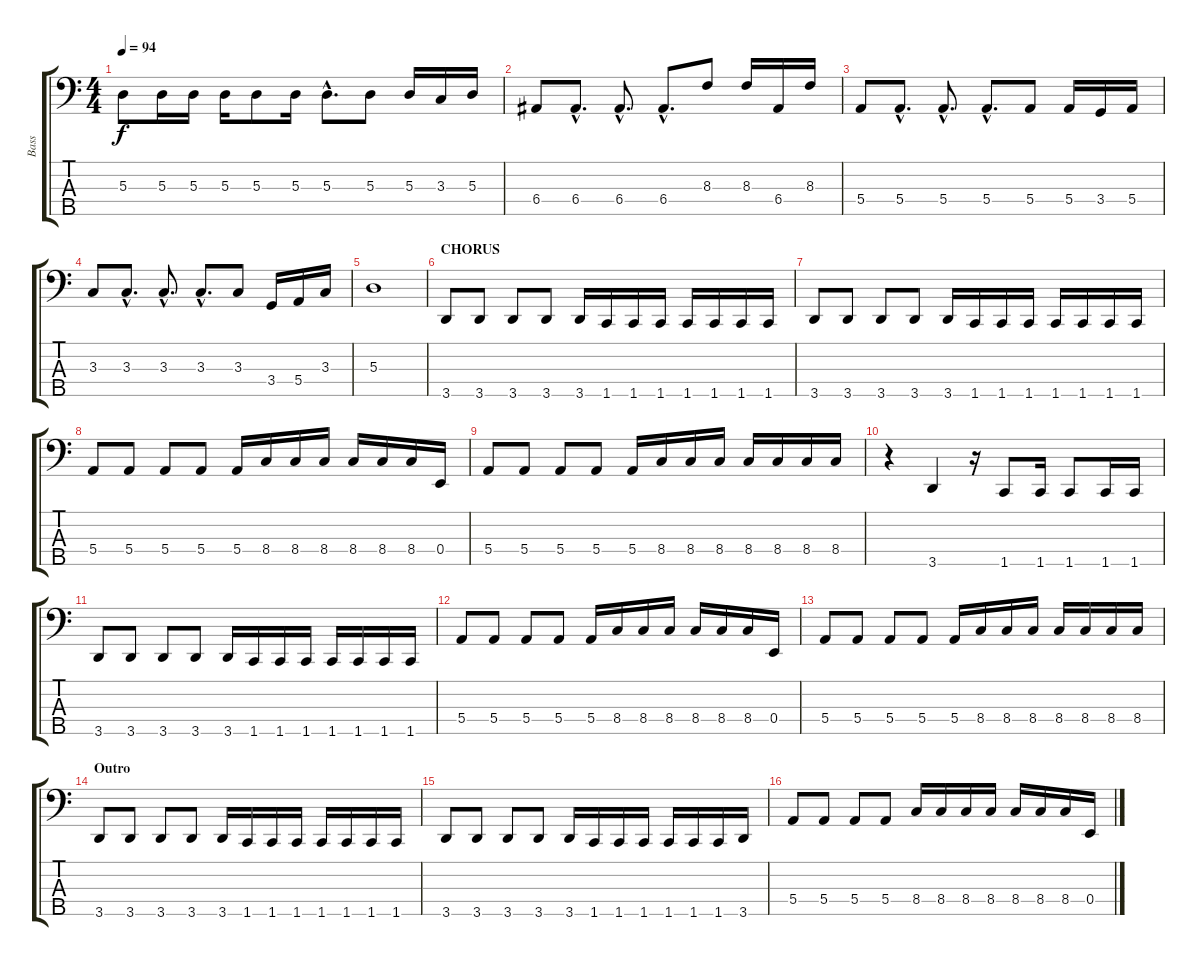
\track ("Bass" "Bass") {instrument electricbassfinger}
\staff {score tabs}
\tuning (G2 D2 A1 E1 B0) {hide}
\ts (4 4)
\tempo 94
\clef f4
\ks c
5.3.8{dy f} 5.3.16 5.3.16 5.3.16 5.3.8 5.3.16 5.3{hac}.8{d} 5.3.8 5.3.16 3.3.16 5.3.16 |
6.4.8 6.4{hac}.8{d} 6.4{hac}.8{d} 6.4{hac}.8{d} 8.3.8 8.3.16 6.4.16 8.3.16 |
5.4.8 5.4{hac}.8{d} 5.4{hac}.8{d} 5.4{hac}.8{d} 5.4.8 5.4.16 3.4.16 5.4.16 |
3.3.8 3.3{hac}.8{d} 3.3{hac}.8{d} 3.3{hac}.8{d} 3.3.8 3.4.16 5.4.16 3.3.16 |
5.3.1 |
\section ("" "CHORUS")
3.5.8 3.5.8 3.5.8 3.5.8 3.5.16 1.5.16 1.5.16 1.5.16 1.5.16 1.5.16 1.5.16 1.5.16 |
3.5.8 3.5.8 3.5.8 3.5.8 3.5.16 1.5.16 1.5.16 1.5.16 1.5.16 1.5.16 1.5.16 1.5.16 |
5.4.8 5.4.8 5.4.8 5.4.8 5.4.16 8.4.16 8.4.16 8.4.16 8.4.16 8.4.16 8.4.16 0.4.16 |
5.4.8 5.4.8 5.4.8 5.4.8 5.4.16 8.4.16 8.4.16 8.4.16 8.4.16 8.4.16 8.4.16 8.4.16 |
r.4 3.5.4 r.16 1.5.8 1.5.16 1.5.8 1.5.16 1.5.16 |
3.5.8 3.5.8 3.5.8 3.5.8 3.5.16 1.5.16 1.5.16 1.5.16 1.5.16 1.5.16 1.5.16 1.5.16 |
5.4.8 5.4.8 5.4.8 5.4.8 5.4.16 8.4.16 8.4.16 8.4.16 8.4.16 8.4.16 8.4.16 0.4.16 |
5.4.8 5.4.8 5.4.8 5.4.8 5.4.16 8.4.16 8.4.16 8.4.16 8.4.16 8.4.16 8.4.16 8.4.16 |
\section ("" "Outro")
3.5.8 3.5.8 3.5.8 3.5.8 3.5.16 1.5.16 1.5.16 1.5.16 1.5.16 1.5.16 1.5.16 1.5.16 |
3.5.8 3.5.8 3.5.8 3.5.8 3.5.16 1.5.16 1.5.16 1.5.16 1.5.16 1.5.16 1.5.16 3.5.16 |
5.4.8 5.4.8 5.4.8 5.4.8 8.4.16 8.4.16 8.4.16 8.4.16 8.4.16 8.4.16 8.4.16 0.4.16
